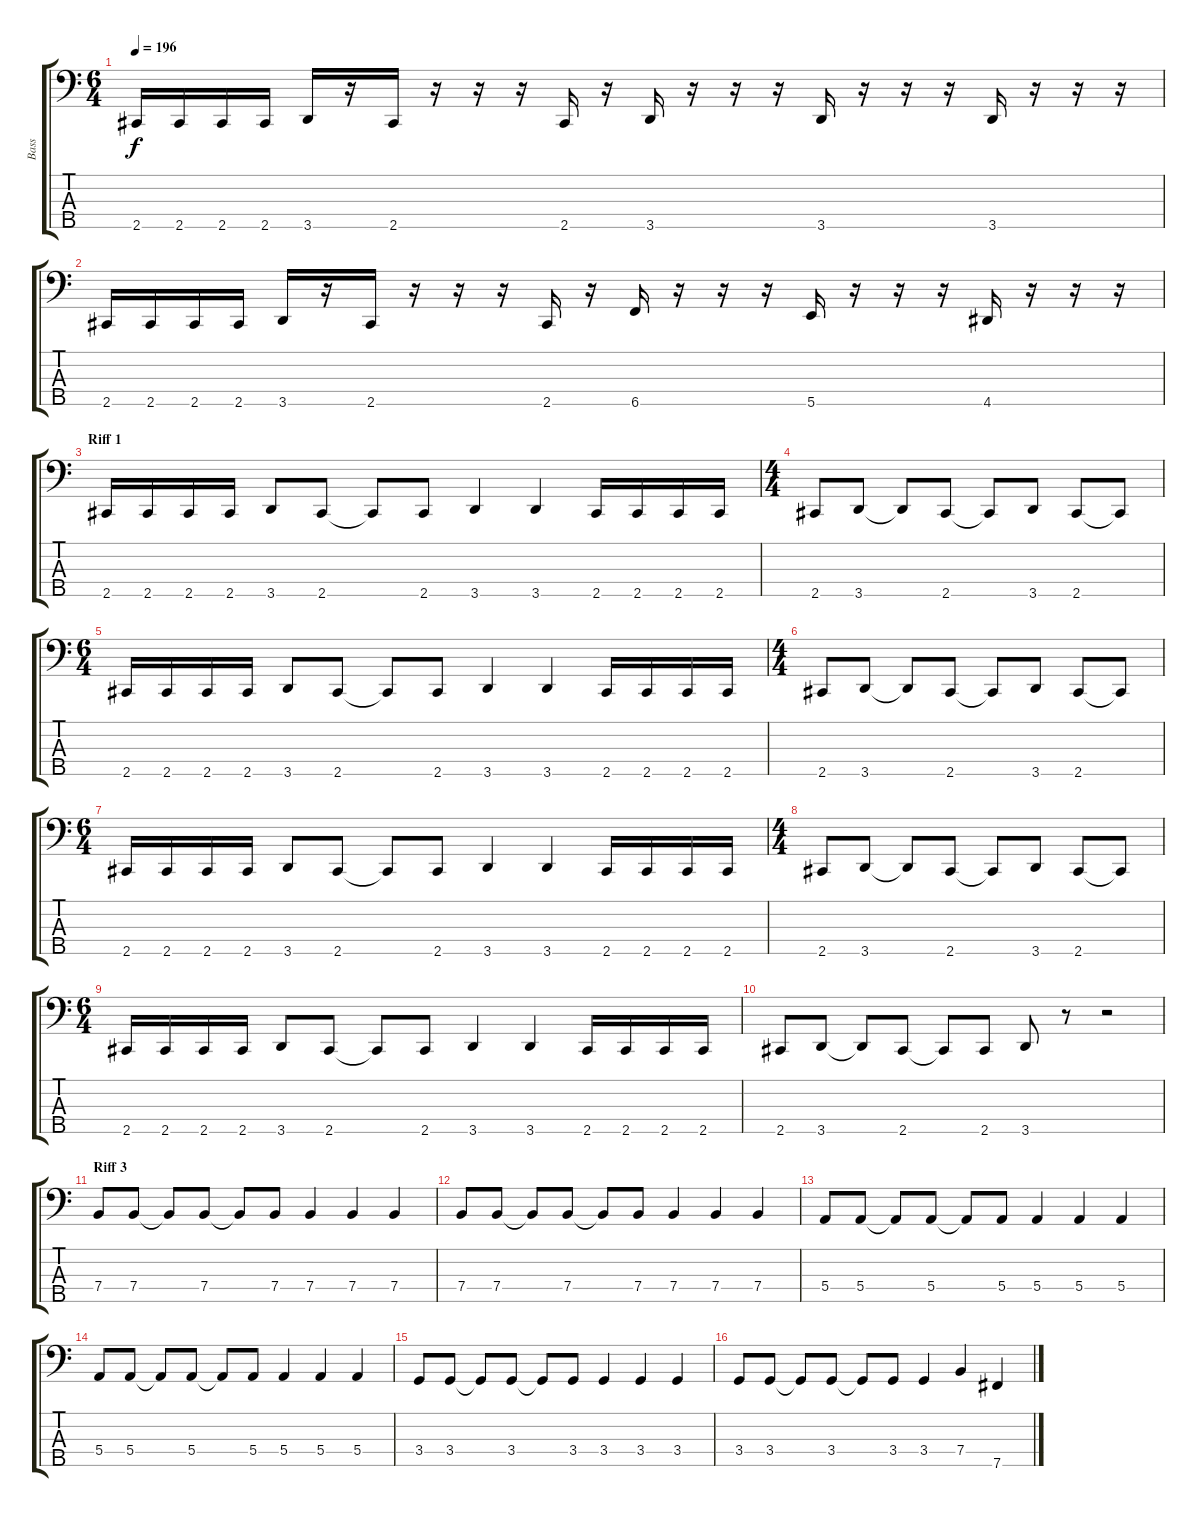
\track ("Bass" "Bass") {instrument electricbassfinger}
\staff {score tabs}
\tuning (G2 D2 A1 E1 B0) {hide}
\ts (6 4)
\tempo 196
\clef f4
\ks c
2.5.16{dy f} 2.5.16 2.5.16 2.5.16 3.5.16 r.16 2.5.16 r.16 r.16 r.16 2.5.16 r.16 3.5.16 r.16 r.16 r.16 3.5.16 r.16 r.16 r.16 3.5.16 r.16 r.16 r.16 |
2.5.16 2.5.16 2.5.16 2.5.16 3.5.16 r.16 2.5.16 r.16 r.16 r.16 2.5.16 r.16 6.5.16 r.16 r.16 r.16 5.5.16 r.16 r.16 r.16 4.5.16 r.16 r.16 r.16 |
\section ("" "Riff 1")
2.5.16 2.5.16 2.5.16 2.5.16 3.5.8 2.5.8 2.5{t}.8 2.5.8 3.5.4 3.5.4 2.5.16 2.5.16 2.5.16 2.5.16 |
\ts (4 4)
2.5.8 3.5.8 3.5{t}.8 2.5.8 2.5{t}.8 3.5.8 2.5.8 2.5{t}.8 |
\ts (6 4)
2.5.16 2.5.16 2.5.16 2.5.16 3.5.8 2.5.8 2.5{t}.8 2.5.8 3.5.4 3.5.4 2.5.16 2.5.16 2.5.16 2.5.16 |
\ts (4 4)
2.5.8 3.5.8 3.5{t}.8 2.5.8 2.5{t}.8 3.5.8 2.5.8 2.5{t}.8 |
\ts (6 4)
2.5.16 2.5.16 2.5.16 2.5.16 3.5.8 2.5.8 2.5{t}.8 2.5.8 3.5.4 3.5.4 2.5.16 2.5.16 2.5.16 2.5.16 |
\ts (4 4)
2.5.8 3.5.8 3.5{t}.8 2.5.8 2.5{t}.8 3.5.8 2.5.8 2.5{t}.8 |
\ts (6 4)
2.5.16 2.5.16 2.5.16 2.5.16 3.5.8 2.5.8 2.5{t}.8 2.5.8 3.5.4 3.5.4 2.5.16 2.5.16 2.5.16 2.5.16 |
2.5.8 3.5.8 3.5{t}.8 2.5.8 2.5{t}.8 2.5.8 3.5.8 r.8 r.2 |
\section ("" "Riff 3")
7.4.8 7.4.8 7.4{t}.8 7.4.8 7.4{t}.8 7.4.8 7.4.4 7.4.4 7.4.4 |
7.4.8 7.4.8 7.4{t}.8 7.4.8 7.4{t}.8 7.4.8 7.4.4 7.4.4 7.4.4 |
5.4.8 5.4.8 5.4{t}.8 5.4.8 5.4{t}.8 5.4.8 5.4.4 5.4.4 5.4.4 |
5.4.8 5.4.8 5.4{t}.8 5.4.8 5.4{t}.8 5.4.8 5.4.4 5.4.4 5.4.4 |
3.4.8 3.4.8 3.4{t}.8 3.4.8 3.4{t}.8 3.4.8 3.4.4 3.4.4 3.4.4 |
3.4.8 3.4.8 3.4{t}.8 3.4.8 3.4{t}.8 3.4.8 3.4.4 7.4.4 7.5.4
